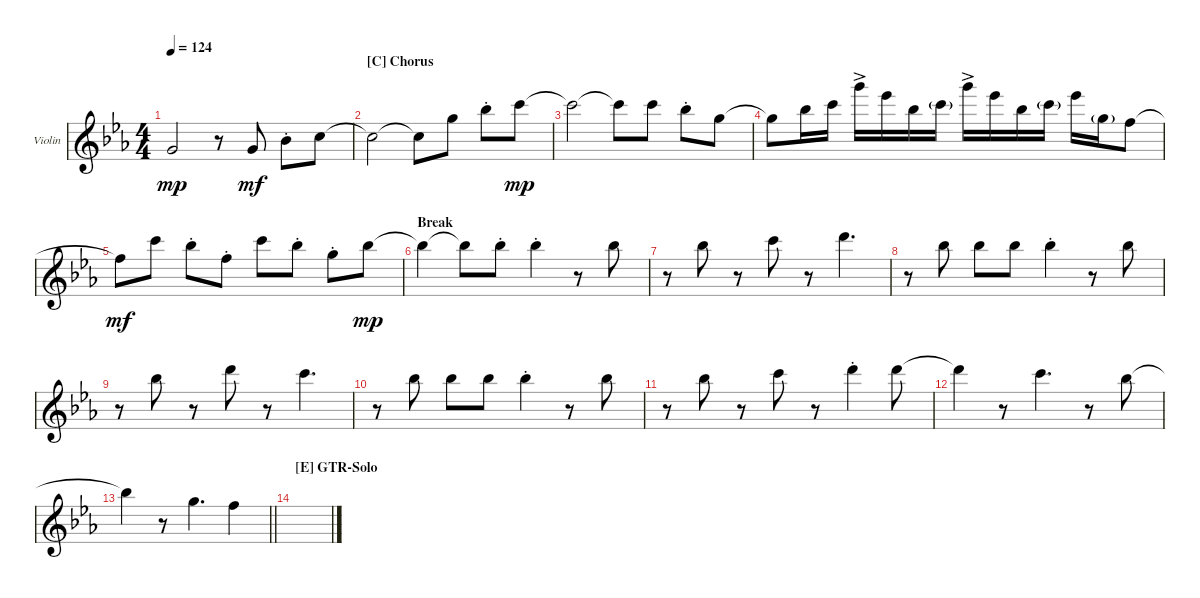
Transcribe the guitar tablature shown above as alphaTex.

\bracketExtendMode groupsimilarinstruments
\firstSystemTrackNameOrientation horizontal
\otherSystemsTrackNameOrientation horizontal
\track ("Violinensemble" "Violin") {instrument violin}
\staff {score}
\tuning (E5 A4 D4 G3)
\ts (4 4)
\tempo 124
\clef g2
\ks cminor
5.3{t}.2{dy mp} r.8 5.3.8{dy mf} 8.3{st}.8 10.3.8 |
\section ("C" "Chorus")
10.3{t}.2 10.3{t}.8 3.1.8 6.1{st}.8 8.1.8{dy mp} |
8.1{t}.2 8.1{t}.8 8.1.8 6.1{st}.8 3.1.8 |
3.1{t}.8 6.1.16 8.1.16 15.1{ac}.16 11.1.16 6.1.16 8.1{g}.16 15.1{ac}.16 11.1.16 6.1.16 8.1{g}.16 11.1.16 3.1{g}.16 1.1.8 |
1.1{t}.8{dy mf} 8.1.8 6.1{st}.8 15.3{st}.8 8.1.8 6.1{st}.8 3.1{st}.8 6.1.8{dy mp} |
\section ("" "Break")
6.1{t}.4 6.1{t}.8 6.1{st}.8 6.1{st}.4 r.8 6.1.8 |
r.8 6.1.8 r.8 8.1.8 r.8 10.1.4{d} |
r.8 6.1.8 6.1.8 6.1.8 6.1{st}.4 r.8 6.1.8 |
r.8 6.1.8 r.8 10.1.8 r.8 8.1.4{d} |
r.8 6.1.8 6.1.8 6.1.8 6.1{st}.4 r.8 6.1.8 |
r.8 6.1.8 r.8 8.1.8 r.8 10.1{st}.4 10.1.8 |
10.1{t}.4 r.8 8.1.4{d} r.8 6.1.8 |
\barLineRight lightlight
6.1{t}.4 r.8 3.1.4{d} 1.1.4 |
\section ("E" "GTR-Solo")
